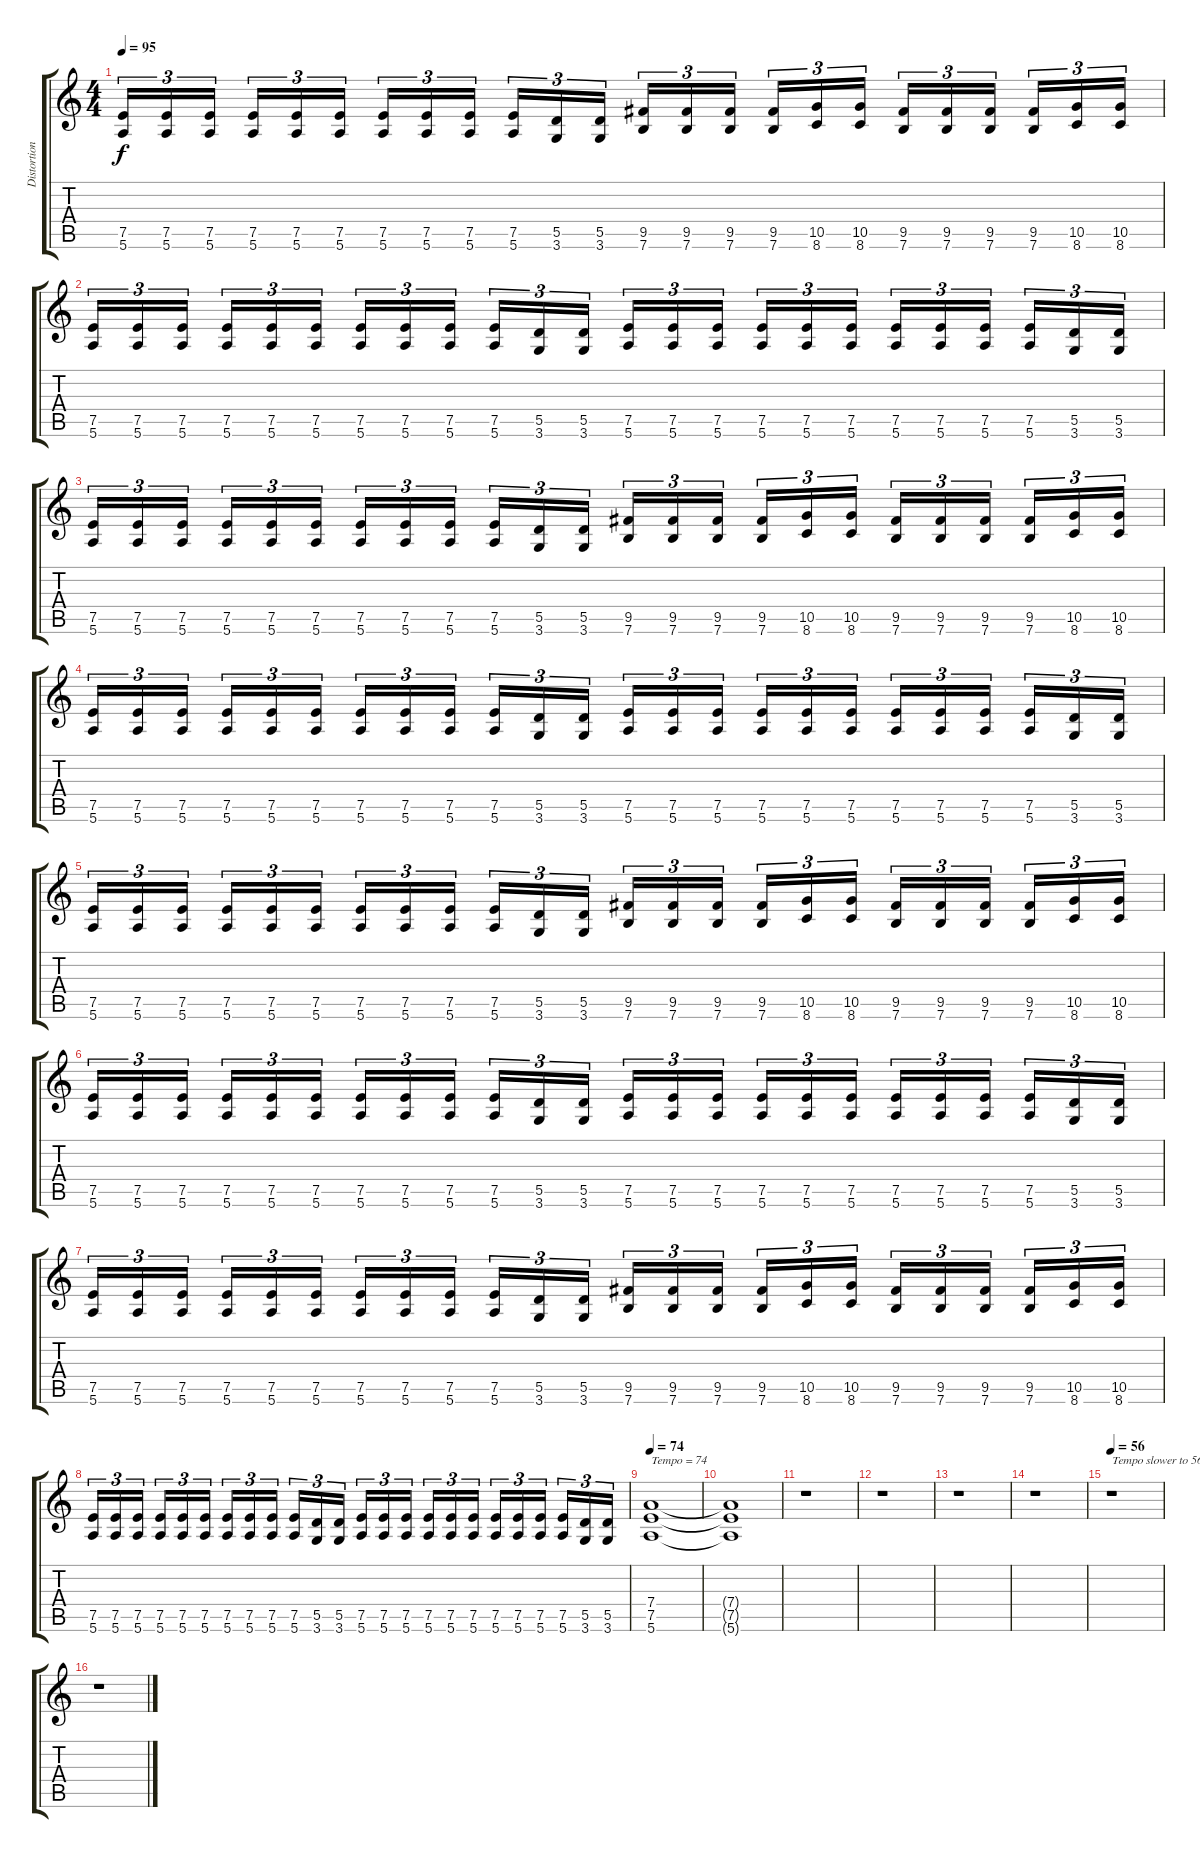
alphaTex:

\track ("Distortion guitar 1" "Distortion") {instrument distortionguitar}
\staff {score tabs}
\tuning (E4 B3 G3 D3 A2 E2) {hide}
\ts (4 4)
\tempo 95
\clef g2
\ks c
(7.5 5.6).16{tu (3 2) dy f} (7.5 5.6).16{tu (3 2)} (7.5 5.6).16{tu (3 2)} (7.5 5.6).16{tu (3 2)} (7.5 5.6).16{tu (3 2)} (7.5 5.6).16{tu (3 2)} (7.5 5.6).16{tu (3 2)} (7.5 5.6).16{tu (3 2)} (7.5 5.6).16{tu (3 2)} (7.5 5.6).16{tu (3 2)} (5.5 3.6).16{tu (3 2)} (5.5 3.6).16{tu (3 2)} (9.5 7.6).16{tu (3 2)} (9.5 7.6).16{tu (3 2)} (9.5 7.6).16{tu (3 2)} (9.5 7.6).16{tu (3 2)} (10.5 8.6).16{tu (3 2)} (10.5 8.6).16{tu (3 2)} (9.5 7.6).16{tu (3 2)} (9.5 7.6).16{tu (3 2)} (9.5 7.6).16{tu (3 2)} (9.5 7.6).16{tu (3 2)} (10.5 8.6).16{tu (3 2)} (10.5 8.6).16{tu (3 2)} |
(7.5 5.6).16{tu (3 2)} (7.5 5.6).16{tu (3 2)} (7.5 5.6).16{tu (3 2)} (7.5 5.6).16{tu (3 2)} (7.5 5.6).16{tu (3 2)} (7.5 5.6).16{tu (3 2)} (7.5 5.6).16{tu (3 2)} (7.5 5.6).16{tu (3 2)} (7.5 5.6).16{tu (3 2)} (7.5 5.6).16{tu (3 2)} (5.5 3.6).16{tu (3 2)} (5.5 3.6).16{tu (3 2)} (7.5 5.6).16{tu (3 2)} (7.5 5.6).16{tu (3 2)} (7.5 5.6).16{tu (3 2)} (7.5 5.6).16{tu (3 2)} (7.5 5.6).16{tu (3 2)} (7.5 5.6).16{tu (3 2)} (7.5 5.6).16{tu (3 2)} (7.5 5.6).16{tu (3 2)} (7.5 5.6).16{tu (3 2)} (7.5 5.6).16{tu (3 2)} (5.5 3.6).16{tu (3 2)} (5.5 3.6).16{tu (3 2)} |
(7.5 5.6).16{tu (3 2)} (7.5 5.6).16{tu (3 2)} (7.5 5.6).16{tu (3 2)} (7.5 5.6).16{tu (3 2)} (7.5 5.6).16{tu (3 2)} (7.5 5.6).16{tu (3 2)} (7.5 5.6).16{tu (3 2)} (7.5 5.6).16{tu (3 2)} (7.5 5.6).16{tu (3 2)} (7.5 5.6).16{tu (3 2)} (5.5 3.6).16{tu (3 2)} (5.5 3.6).16{tu (3 2)} (9.5 7.6).16{tu (3 2)} (9.5 7.6).16{tu (3 2)} (9.5 7.6).16{tu (3 2)} (9.5 7.6).16{tu (3 2)} (10.5 8.6).16{tu (3 2)} (10.5 8.6).16{tu (3 2)} (9.5 7.6).16{tu (3 2)} (9.5 7.6).16{tu (3 2)} (9.5 7.6).16{tu (3 2)} (9.5 7.6).16{tu (3 2)} (10.5 8.6).16{tu (3 2)} (10.5 8.6).16{tu (3 2)} |
(7.5 5.6).16{tu (3 2)} (7.5 5.6).16{tu (3 2)} (7.5 5.6).16{tu (3 2)} (7.5 5.6).16{tu (3 2)} (7.5 5.6).16{tu (3 2)} (7.5 5.6).16{tu (3 2)} (7.5 5.6).16{tu (3 2)} (7.5 5.6).16{tu (3 2)} (7.5 5.6).16{tu (3 2)} (7.5 5.6).16{tu (3 2)} (5.5 3.6).16{tu (3 2)} (5.5 3.6).16{tu (3 2)} (7.5 5.6).16{tu (3 2)} (7.5 5.6).16{tu (3 2)} (7.5 5.6).16{tu (3 2)} (7.5 5.6).16{tu (3 2)} (7.5 5.6).16{tu (3 2)} (7.5 5.6).16{tu (3 2)} (7.5 5.6).16{tu (3 2)} (7.5 5.6).16{tu (3 2)} (7.5 5.6).16{tu (3 2)} (7.5 5.6).16{tu (3 2)} (5.5 3.6).16{tu (3 2)} (5.5 3.6).16{tu (3 2)} |
(7.5 5.6).16{tu (3 2)} (7.5 5.6).16{tu (3 2)} (7.5 5.6).16{tu (3 2)} (7.5 5.6).16{tu (3 2)} (7.5 5.6).16{tu (3 2)} (7.5 5.6).16{tu (3 2)} (7.5 5.6).16{tu (3 2)} (7.5 5.6).16{tu (3 2)} (7.5 5.6).16{tu (3 2)} (7.5 5.6).16{tu (3 2)} (5.5 3.6).16{tu (3 2)} (5.5 3.6).16{tu (3 2)} (9.5 7.6).16{tu (3 2)} (9.5 7.6).16{tu (3 2)} (9.5 7.6).16{tu (3 2)} (9.5 7.6).16{tu (3 2)} (10.5 8.6).16{tu (3 2)} (10.5 8.6).16{tu (3 2)} (9.5 7.6).16{tu (3 2)} (9.5 7.6).16{tu (3 2)} (9.5 7.6).16{tu (3 2)} (9.5 7.6).16{tu (3 2)} (10.5 8.6).16{tu (3 2)} (10.5 8.6).16{tu (3 2)} |
(7.5 5.6).16{tu (3 2)} (7.5 5.6).16{tu (3 2)} (7.5 5.6).16{tu (3 2)} (7.5 5.6).16{tu (3 2)} (7.5 5.6).16{tu (3 2)} (7.5 5.6).16{tu (3 2)} (7.5 5.6).16{tu (3 2)} (7.5 5.6).16{tu (3 2)} (7.5 5.6).16{tu (3 2)} (7.5 5.6).16{tu (3 2)} (5.5 3.6).16{tu (3 2)} (5.5 3.6).16{tu (3 2)} (7.5 5.6).16{tu (3 2)} (7.5 5.6).16{tu (3 2)} (7.5 5.6).16{tu (3 2)} (7.5 5.6).16{tu (3 2)} (7.5 5.6).16{tu (3 2)} (7.5 5.6).16{tu (3 2)} (7.5 5.6).16{tu (3 2)} (7.5 5.6).16{tu (3 2)} (7.5 5.6).16{tu (3 2)} (7.5 5.6).16{tu (3 2)} (5.5 3.6).16{tu (3 2)} (5.5 3.6).16{tu (3 2)} |
(7.5 5.6).16{tu (3 2)} (7.5 5.6).16{tu (3 2)} (7.5 5.6).16{tu (3 2)} (7.5 5.6).16{tu (3 2)} (7.5 5.6).16{tu (3 2)} (7.5 5.6).16{tu (3 2)} (7.5 5.6).16{tu (3 2)} (7.5 5.6).16{tu (3 2)} (7.5 5.6).16{tu (3 2)} (7.5 5.6).16{tu (3 2)} (5.5 3.6).16{tu (3 2)} (5.5 3.6).16{tu (3 2)} (9.5 7.6).16{tu (3 2)} (9.5 7.6).16{tu (3 2)} (9.5 7.6).16{tu (3 2)} (9.5 7.6).16{tu (3 2)} (10.5 8.6).16{tu (3 2)} (10.5 8.6).16{tu (3 2)} (9.5 7.6).16{tu (3 2)} (9.5 7.6).16{tu (3 2)} (9.5 7.6).16{tu (3 2)} (9.5 7.6).16{tu (3 2)} (10.5 8.6).16{tu (3 2)} (10.5 8.6).16{tu (3 2)} |
(7.5 5.6).16{tu (3 2)} (7.5 5.6).16{tu (3 2)} (7.5 5.6).16{tu (3 2)} (7.5 5.6).16{tu (3 2)} (7.5 5.6).16{tu (3 2)} (7.5 5.6).16{tu (3 2)} (7.5 5.6).16{tu (3 2)} (7.5 5.6).16{tu (3 2)} (7.5 5.6).16{tu (3 2)} (7.5 5.6).16{tu (3 2)} (5.5 3.6).16{tu (3 2)} (5.5 3.6).16{tu (3 2)} (7.5 5.6).16{tu (3 2)} (7.5 5.6).16{tu (3 2)} (7.5 5.6).16{tu (3 2)} (7.5 5.6).16{tu (3 2)} (7.5 5.6).16{tu (3 2)} (7.5 5.6).16{tu (3 2)} (7.5 5.6).16{tu (3 2)} (7.5 5.6).16{tu (3 2)} (7.5 5.6).16{tu (3 2)} (7.5 5.6).16{tu (3 2)} (5.5 3.6).16{tu (3 2)} (5.5 3.6).16{tu (3 2)} |
\tempo 74
(7.4 7.5 5.6).1{txt "Tempo = 74"} |
(7.4{t} 7.5{t} 5.6{t}).1 |
r.1 |
r.1 |
r.1 |
r.1 |
\tempo 56
r.1{txt "Tempo slower to 56"} |
r.1
